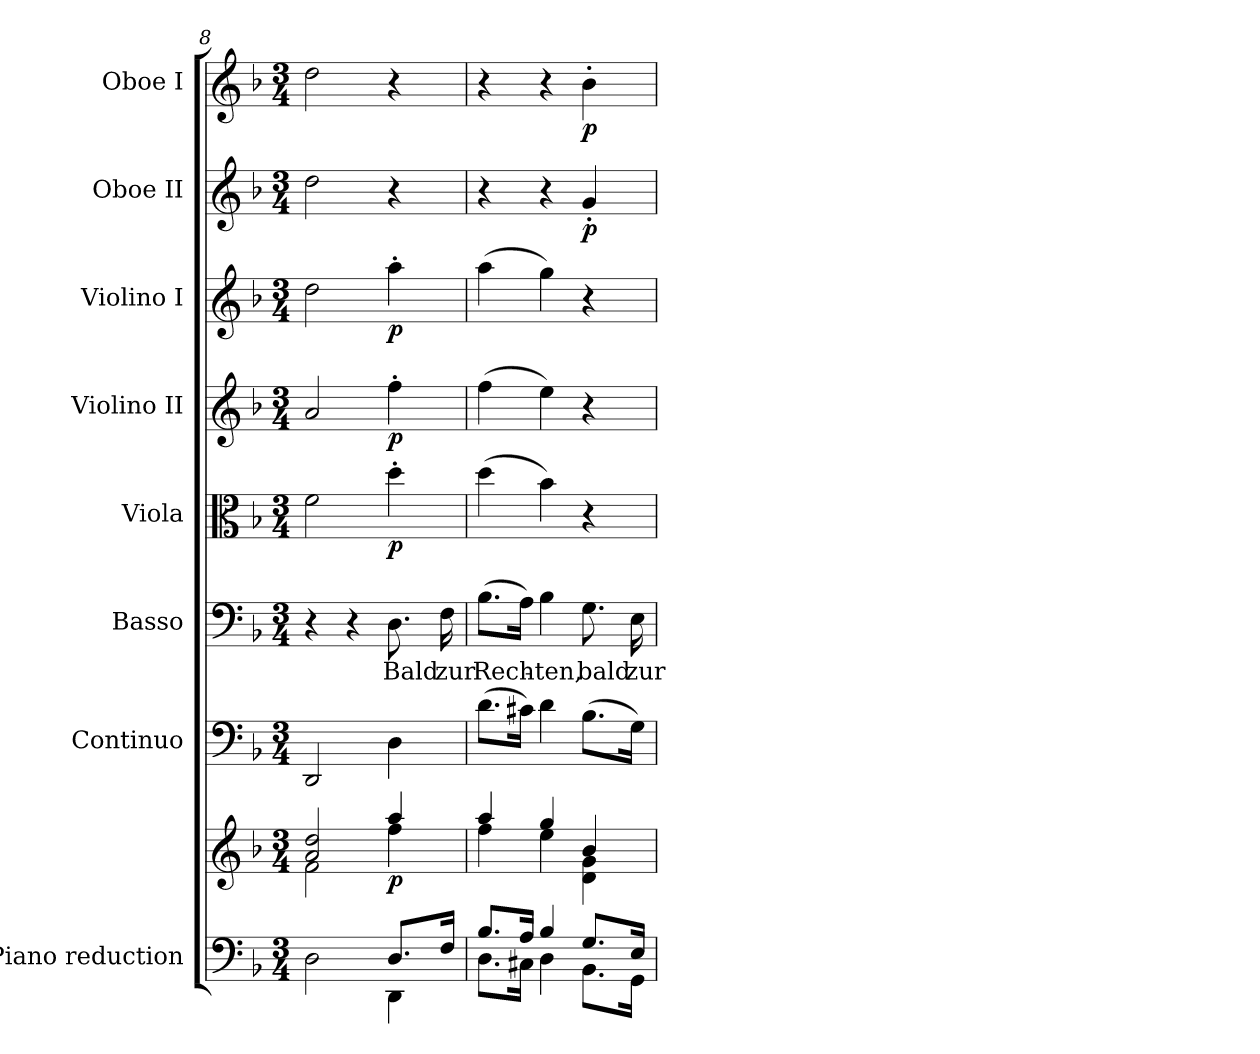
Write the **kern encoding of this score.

**kern	**kern	**dynam	**kern	**kern	**text	**kern	**dynam	**kern	**dynam	**kern	**dynam	**kern	**dynam	**kern	**dynam
*part8	*part8	*part8	*part7	*part6	*part6	*part5	*part5	*part4	*part4	*part3	*part3	*part2	*part2	*part1	*part1
*staff9	*staff8	*staff8/9	*staff7	*staff6	*staff6	*staff5	*staff5	*staff4	*staff4	*staff3	*staff3	*staff2	*staff2	*staff1	*staff1
*I"Piano reduction	*	*	*I"Continuo	*I"Basso	*	*I"Viola	*	*I"Violino II	*	*I"Violino I	*	*I"Oboe II	*	*I"Oboe I	*
*I'Pno	*	*	*	*	*	*	*	*	*	*	*	*I'Ob	*	*I'Ob	*
*clefF4	*clefG2	*	*clefF4	*clefF4	*	*clefC3	*	*clefG2	*	*clefG2	*	*clefG2	*	*clefG2	*
*k[b-]	*k[b-]	*	*k[b-]	*k[b-]	*	*k[b-]	*	*k[b-]	*	*k[b-]	*	*k[b-]	*	*k[b-]	*
*M3/4	*M3/4	*	*M3/4	*M3/4	*	*M3/4	*	*M3/4	*	*M3/4	*	*M3/4	*	*M3/4	*
=8	=8	=8	=8	=8	=8	=8	=8	=8	=8	=8	=8	=8	=8	=8	=8
*^	*^	*	*	*	*	*	*	*	*	*	*	*	*	*	*
2ryy	2D\	2a/ 2dd/	2f\	.	2DD/	4r	.	2f\	.	2a/	.	2dd\	.	2dd\	.	2dd\	.
.	.	.	.	.	.	4r	.	.	.	.	.	.	.	.	.	.	.
!	!	!	!	!LO:DY:b	!	!	!LO:LY:b	!	!LO:DY:b	!	!LO:DY:b	!	!LO:DY:b	!	!	!	!
8.D/L	4DD\	4aa/	4ff\	p	4D\	8.D\	Bald	4dd'\	p	4ff'\	p	4aa'\	p	4r	.	4r	.
!	!	!	!	!	!	!	!LO:LY:b	!	!	!	!	!	!	!	!	!	!
16F/Jk	.	.	.	.	.	16F\	zur	.	.	.	.	.	.	.	.	.	.
=9	=9	=9	=9	=9	=9	=9	=9	=9	=9	=9	=9	=9	=9	=9	=9	=9	=9
!	!	!	!	!	!	!	!LO:LY:b	!	!	!	!	!	!	!	!	!	!
8.B-/L	8.D\L	4aa/	4ff\	.	(>8.d\L	(>8.B-\L	Rech-	(>4dd\	.	(>4ff\	.	(>4aa\	.	4r	.	4r	.
16A/Jk	16C#X\Jk	.	.	.	16c#X\Jk)	16A\Jk)	.	.	.	.	.	.	.	.	.	.	.
!	!	!	!	!	!	!	!LO:LY:b	!	!	!	!	!	!	!	!	!	!
4B-/	4D\	4gg/	4ee\	.	4d\	4B-\	-ten,	4b-\)	.	4ee\)	.	4gg\)	.	4r	.	4r	.
!	!	!	!	!	!	!	!LO:LY:b	!	!	!	!	!	!	!	!LO:DY:b	!	!LO:DY:b
8.G/L	8.BB-\L	4b-/	4d\ 4g\	.	(>8.B-\L	8.G\	bald	4r	.	4r	.	4r	.	4g'/	p	4b-'\	p
!	!	!	!	!	!	!	!LO:LY:b	!	!	!	!	!	!	!	!	!	!
16E/Jk	16GG\Jk	.	.	.	16G\Jk)	16E\	zur	.	.	.	.	.	.	.	.	.	.
*v	*v	*	*	*	*	*	*	*	*	*	*	*	*	*	*	*	*
*	*v	*v	*	*	*	*	*	*	*	*	*	*	*	*	*	*
=	=	=	=	=	=	=	=	=	=	=	=	=	=	=	=
*-	*-	*-	*-	*-	*-	*-	*-	*-	*-	*-	*-	*-	*-	*-	*-
